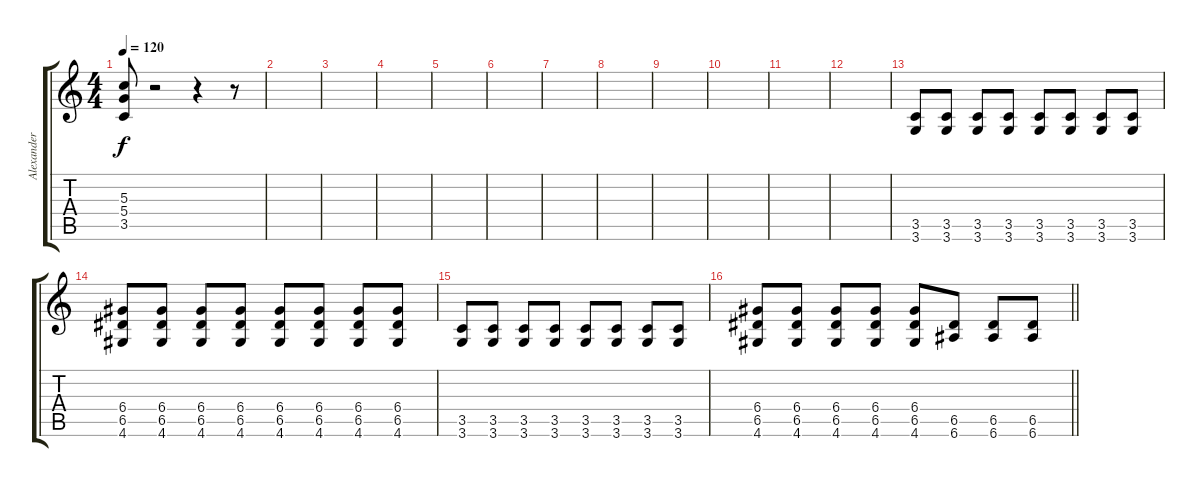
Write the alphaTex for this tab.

\track ("Alexander" "Alexander") {instrument overdrivenguitar}
\staff {score tabs}
\tuning (E4 B3 G3 D3 A2 E2) {hide}
\ts (4 4)
\tempo 120
\clef g2
\ks c
(5.3 5.4 3.5).8{dy f} r.2 r.4 r.8 |
|
|
|
|
|
|
|
|
|
|
|
(3.5 3.6).8 (3.5 3.6).8 (3.5 3.6).8 (3.5 3.6).8 (3.5 3.6).8 (3.5 3.6).8 (3.5 3.6).8 (3.5 3.6).8 |
(6.4 6.5 4.6).8 (6.4 6.5 4.6).8 (6.4 6.5 4.6).8 (6.4 6.5 4.6).8 (6.4 6.5 4.6).8 (6.4 6.5 4.6).8 (6.4 6.5 4.6).8 (6.4 6.5 4.6).8 |
(3.5 3.6).8 (3.5 3.6).8 (3.5 3.6).8 (3.5 3.6).8 (3.5 3.6).8 (3.5 3.6).8 (3.5 3.6).8 (3.5 3.6).8 |
\barLineRight lightlight
(6.4 6.5 4.6).8 (6.4 6.5 4.6).8 (6.4 6.5 4.6).8 (6.4 6.5 4.6).8 (6.4 6.5 4.6).8 (6.5 6.6).8 (6.5 6.6).8 (6.5 6.6).8
